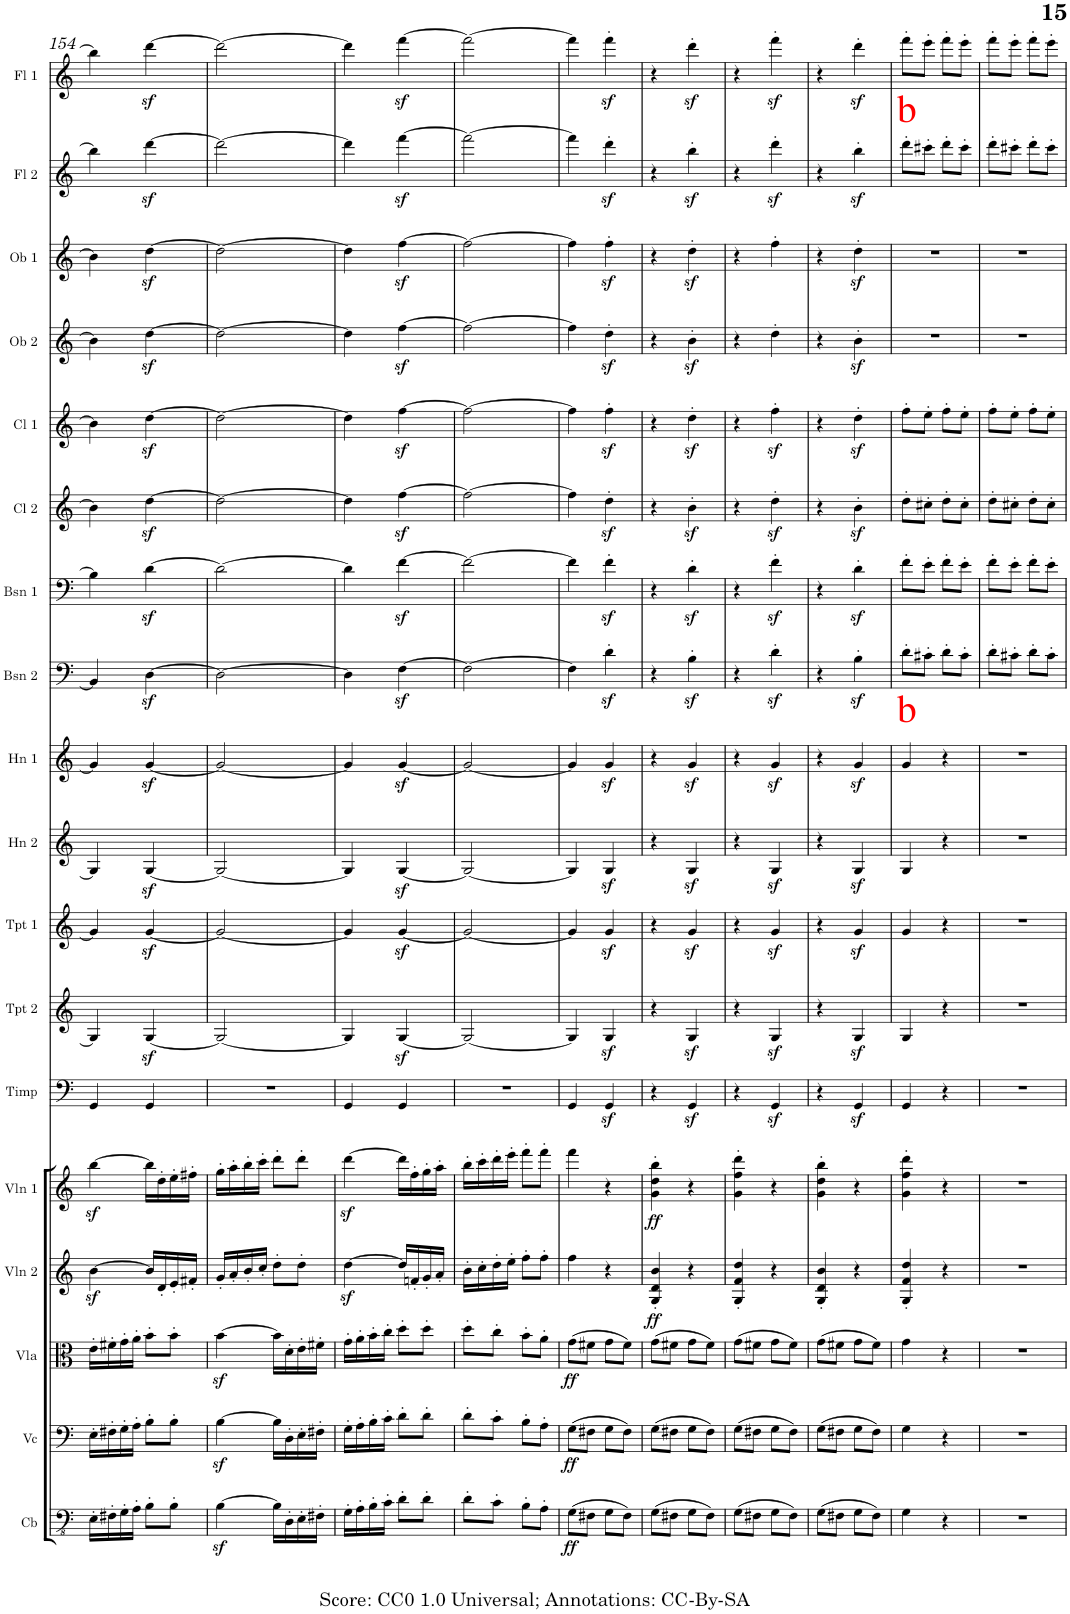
**kern	**dynam	**kern	**dynam	**kern	**dynam	**kern	**dynam	**kern	**dynam	**kern	**kern	**kern	**kern	**kern	**kern	**text	**kern	**kern	**kern	**kern	**kern	**kern	**kern	**text
*part18	*part18	*part17	*part17	*part16	*part16	*part15	*part15	*part14	*part14	*part13	*part12	*part11	*part10	*part9	*part8	*part8	*part7	*part6	*part5	*part4	*part3	*part2	*part1	*part1
*staff18	*staff18	*staff17	*staff17	*staff16	*staff16	*staff15	*staff15	*staff14	*staff14	*staff13	*staff12	*staff11	*staff10	*staff9	*staff8	*staff8	*staff7	*staff6	*staff5	*staff4	*staff3	*staff2	*staff1	*staff1
*I"Contrabass	*	*I"Violoncello	*	*I"Viola	*	*I"Violin 2	*	*I"Violin 1	*	*I"Timpani	*I"C Trumpet 2	*I"C Trumpet 1	*I"C Horn 2	*I"C Horn 1	*I"Bassoon 2	*	*I"Bassoon 1	*I"C Clarinet 2	*I"C Clarinet 1	*I"Oboe 2	*I"Oboe 1	*I"Flute 2	*I"Flute 1	*
*I'Cb	*	*I'Vc	*	*I'Vla	*	*I'Vln 2	*	*I'Vln 1	*	*I'Timp	*I'Tpt 2	*I'Tpt 1	*I'Hn 2	*I'Hn 1	*I'Bsn 2	*	*I'Bsn 1	*I'Cl 2	*I'Cl 1	*I'Ob 2	*I'Ob 1	*I'Fl 2	*I'Fl 1	*
!!LO:PB:g=z
*clefFv4	*	*clefF4	*	*clefC3	*	*clefG2	*	*clefG2	*	*clefF4	*clefG2	*clefG2	*clefG2	*clefG2	*clefF4	*	*clefF4	*clefG2	*clefG2	*clefG2	*clefG2	*clefG2	*clefG2	*
*	*	*	*	*	*	*	*	*	*	*	*	*	*Trd7c12	*Trd7c12	*	*	*	*Trd1c2	*Trd1c2	*	*	*	*	*
*k[]	*	*k[]	*	*k[]	*	*k[]	*	*k[]	*	*k[]	*k[]	*k[]	*k[]	*k[]	*k[]	*	*k[]	*k[]	*k[]	*k[]	*k[]	*k[]	*k[]	*
*M2/4	*	*M2/4	*	*M2/4	*	*M2/4	*	*M2/4	*	*M2/4	*M2/4	*M2/4	*M2/4	*M2/4	*M2/4	*	*M2/4	*M2/4	*M2/4	*M2/4	*M2/4	*M2/4	*M2/4	*
=154	=154	=154	=154	=154	=154	=154	=154	=154	=154	=154	=154	=154	=154	=154	=154	=154	=154	=154	=154	=154	=154	=154	=154	=154
16EE'\LL	.	16E'\LL	.	16e'\LL	.	[4bz<\	.	[4bbz<\	.	4GG/	4G/]	4g/]	4G/]	4g/]	4BB/]	.	4B\]	4b\]	4b\]	4b\]	4b\]	4bb\]	4bb\]	.
16FF#X'\	.	16F#X'\	.	16f#X'\	.	.	.	.	.	.	.	.	.	.	.	.	.	.	.	.	.	.	.	.
16GG'\	.	16G'\	.	16g'\	.	.	.	.	.	.	.	.	.	.	.	.	.	.	.	.	.	.	.	.
16AA'\JJ	.	16A'\JJ	.	16a'\JJ	.	.	.	.	.	.	.	.	.	.	.	.	.	.	.	.	.	.	.	.
8BB'\L	.	8B'\L	.	8b'\L	.	16b/LL]	.	16bb\LL]	.	4GG/	[4Gz</	[4gz</	[4Gz</	[4gz</	[4Dz<\	.	[4dz<\	[4ddz<\	[4ddz<\	[4ddz<\	[4ddz<\	[4dddz<\	[4dddz<\	.
.	.	.	.	.	.	16d'/	.	16dd'\	.	.	.	.	.	.	.	.	.	.	.	.	.	.	.	.
8BB'\J	.	8B'\J	.	8b'\J	.	16e'/	.	16ee'\	.	.	.	.	.	.	.	.	.	.	.	.	.	.	.	.
.	.	.	.	.	.	16f#X'/JJ	.	16ff#X'\JJ	.	.	.	.	.	.	.	.	.	.	.	.	.	.	.	.
=155	=155	=155	=155	=155	=155	=155	=155	=155	=155	=155	=155	=155	=155	=155	=155	=155	=155	=155	=155	=155	=155	=155	=155	=155
[4BBz<\	.	[4Bz<\	.	[4bz<\	.	16g'/LL	.	16gg'\LL	.	2r	2G/_	2g/_	2G/_	2g/_	2D\_	.	2d\_	2dd\_	2dd\_	2dd\_	2dd\_	2ddd\_	2ddd\_	.
.	.	.	.	.	.	16a'/	.	16aa'\	.	.	.	.	.	.	.	.	.	.	.	.	.	.	.	.
.	.	.	.	.	.	16b'/	.	16bb'\	.	.	.	.	.	.	.	.	.	.	.	.	.	.	.	.
.	.	.	.	.	.	16cc'/JJ	.	16ccc'\JJ	.	.	.	.	.	.	.	.	.	.	.	.	.	.	.	.
16BB\LL]	.	16B\LL]	.	16b\LL]	.	8dd'\L	.	8ddd'\L	.	.	.	.	.	.	.	.	.	.	.	.	.	.	.	.
16DD'\	.	16D'\	.	16d'\	.	.	.	.	.	.	.	.	.	.	.	.	.	.	.	.	.	.	.	.
16EE'\	.	16E'\	.	16e'\	.	8dd'\J	.	8ddd'\J	.	.	.	.	.	.	.	.	.	.	.	.	.	.	.	.
16FF#X'\JJ	.	16F#X'\JJ	.	16f#X'\JJ	.	.	.	.	.	.	.	.	.	.	.	.	.	.	.	.	.	.	.	.
=156	=156	=156	=156	=156	=156	=156	=156	=156	=156	=156	=156	=156	=156	=156	=156	=156	=156	=156	=156	=156	=156	=156	=156	=156
16GG'\LL	.	16G'\LL	.	16g'\LL	.	[4ddz<\	.	[4dddz<\	.	4GG/	4G/]	4g/]	4G/]	4g/]	4D\]	.	4d\]	4dd\]	4dd\]	4dd\]	4dd\]	4ddd\]	4ddd\]	.
16AA'\	.	16A'\	.	16a'\	.	.	.	.	.	.	.	.	.	.	.	.	.	.	.	.	.	.	.	.
16BB'\	.	16B'\	.	16b'\	.	.	.	.	.	.	.	.	.	.	.	.	.	.	.	.	.	.	.	.
16C'\JJ	.	16c'\JJ	.	16cc'\JJ	.	.	.	.	.	.	.	.	.	.	.	.	.	.	.	.	.	.	.	.
8D'\L	.	8d'\L	.	8dd'\L	.	16dd/LL]	.	16ddd\LL]	.	4GG/	[4Gz</	[4gz</	[4Gz</	[4gz</	[4Fz<\	.	[4fz<\	[4ffz<\	[4ffz<\	[4ffz<\	[4ffz<\	[4fffz<\	[4fffz<\	.
.	.	.	.	.	.	16fn'/	.	16ff'\	.	.	.	.	.	.	.	.	.	.	.	.	.	.	.	.
8D'\J	.	8d'\J	.	8dd'\J	.	16g'/	.	16gg'\	.	.	.	.	.	.	.	.	.	.	.	.	.	.	.	.
.	.	.	.	.	.	16a'/JJ	.	16aa'\JJ	.	.	.	.	.	.	.	.	.	.	.	.	.	.	.	.
=157	=157	=157	=157	=157	=157	=157	=157	=157	=157	=157	=157	=157	=157	=157	=157	=157	=157	=157	=157	=157	=157	=157	=157	=157
8D'\L	.	8d'\L	.	8dd'\L	.	16b'\LL	.	16bb'\LL	.	2r	2G/_	2g/_	2G/_	2g/_	2F\_	.	2f\_	2ff\_	2ff\_	2ff\_	2ff\_	2fff\_	2fff\_	.
.	.	.	.	.	.	16cc'\	.	16ccc'\	.	.	.	.	.	.	.	.	.	.	.	.	.	.	.	.
8C'\J	.	8c'\J	.	8cc'\J	.	16dd'\	.	16ddd'\	.	.	.	.	.	.	.	.	.	.	.	.	.	.	.	.
.	.	.	.	.	.	16ee'\JJ	.	16eee'\JJ	.	.	.	.	.	.	.	.	.	.	.	.	.	.	.	.
8BB'\L	.	8B'\L	.	8b'\L	.	8ff'\L	.	8fff'\L	.	.	.	.	.	.	.	.	.	.	.	.	.	.	.	.
8AA'\J	.	8A'\J	.	8a'\J	.	8ff'\J	.	8fff'\J	.	.	.	.	.	.	.	.	.	.	.	.	.	.	.	.
=158	=158	=158	=158	=158	=158	=158	=158	=158	=158	=158	=158	=158	=158	=158	=158	=158	=158	=158	=158	=158	=158	=158	=158	=158
!	!LO:DY:b	!	!LO:DY:b	!	!LO:DY:b	!	!	!	!	!	!	!	!	!	!	!	!	!	!	!	!	!	!	!
(8GG\L	ff	(8G\L	ff	(8g\L	ff	4ff\	.	4fff\	.	4GG/	4G/]	4g/]	4G/]	4g/]	4F\]	.	4f\]	4ff\]	4ff\]	4ff\]	4ff\]	4fff\]	4fff\]	.
8FF#X\J	.	8F#X\J	.	8f#X\J	.	.	.	.	.	.	.	.	.	.	.	.	.	.	.	.	.	.	.	.
8GG\L	.	8G\L	.	8g\L	.	4r	.	4r	.	4GGz</	4Gz</	4gz</	4Gz</	4gz</	4dz<'\	.	4fz<'\	4ddz<'\	4ffz<'\	4ddz<'\	4ffz<'\	4dddz<'\	4fffz<'\	.
8FF#\J)	.	8F#\J)	.	8f#\J)	.	.	.	.	.	.	.	.	.	.	.	.	.	.	.	.	.	.	.	.
=159	=159	=159	=159	=159	=159	=159	=159	=159	=159	=159	=159	=159	=159	=159	=159	=159	=159	=159	=159	=159	=159	=159	=159	=159
!	!	!	!	!	!	!	!LO:DY:b	!	!LO:DY:b	!	!	!	!	!	!	!	!	!	!	!	!	!	!	!
(8GG\L	.	(8G\L	.	(8g\L	.	4G/' 4d/' 4b/'	ff	4g\' 4dd\' 4bb\'	ff	4r	4r	4r	4r	4r	4r	.	4r	4r	4r	4r	4r	4r	4r	.
8FF#X\J	.	8F#X\J	.	8f#X\J	.	.	.	.	.	.	.	.	.	.	.	.	.	.	.	.	.	.	.	.
8GG\L	.	8G\L	.	8g\L	.	4r	.	4r	.	4GGz</	4Gz</	4gz</	4Gz</	4gz</	4Bz<'\	.	4dz<'\	4bz<'\	4ddz<'\	4bz<'\	4ddz<'\	4bbz<'\	4dddz<'\	.
8FF#\J)	.	8F#\J)	.	8f#\J)	.	.	.	.	.	.	.	.	.	.	.	.	.	.	.	.	.	.	.	.
=160	=160	=160	=160	=160	=160	=160	=160	=160	=160	=160	=160	=160	=160	=160	=160	=160	=160	=160	=160	=160	=160	=160	=160	=160
(8GG\L	.	(8G\L	.	(8g\L	.	4G/' 4f/' 4dd/'	.	4g\' 4ff\' 4ddd\'	.	4r	4r	4r	4r	4r	4r	.	4r	4r	4r	4r	4r	4r	4r	.
8FF#X\J	.	8F#X\J	.	8f#X\J	.	.	.	.	.	.	.	.	.	.	.	.	.	.	.	.	.	.	.	.
8GG\L	.	8G\L	.	8g\L	.	4r	.	4r	.	4GGz</	4Gz</	4gz</	4Gz</	4gz</	4dz<'\	.	4fz<'\	4ddz<'\	4ffz<'\	4dd'\	4ff'\	4dddz<'\	4fffz<'\	.
8FF#\J)	.	8F#\J)	.	8f#\J)	.	.	.	.	.	.	.	.	.	.	.	.	.	.	.	.	.	.	.	.
=161	=161	=161	=161	=161	=161	=161	=161	=161	=161	=161	=161	=161	=161	=161	=161	=161	=161	=161	=161	=161	=161	=161	=161	=161
(8GG\L	.	(8G\L	.	(8g\L	.	4G/' 4d/' 4b/'	.	4g\' 4dd\' 4bb\'	.	4r	4r	4r	4r	4r	4r	.	4r	4r	4r	4r	4r	4r	4r	.
8FF#X\J	.	8F#X\J	.	8f#X\J	.	.	.	.	.	.	.	.	.	.	.	.	.	.	.	.	.	.	.	.
8GG\L	.	8G\L	.	8g\L	.	4r	.	4r	.	4GGz</	4Gz</	4gz</	4Gz</	4gz</	4Bz<'\	.	4dz<'\	4bz<'\	4ddz<'\	4bz<'\	4ddz<'\	4bbz<'\	4dddz<'\	.
8FF#\J)	.	8F#\J)	.	8f#\J)	.	.	.	.	.	.	.	.	.	.	.	.	.	.	.	.	.	.	.	.
=162	=162	=162	=162	=162	=162	=162	=162	=162	=162	=162	=162	=162	=162	=162	=162	=162	=162	=162	=162	=162	=162	=162	=162	=162
!	!	!	!	!	!	!	!	!	!	!	!	!	!	!	!	!LO:LY:b:color=#FF0000	!	!	!	!	!	!	!	!LO:LY:b:color=#FF0000
4GG\	.	4G\	.	4g\	.	4G/' 4f/' 4dd/'	.	4g\' 4ff\' 4ddd\'	.	4GG/	4G/	4g/	4G/	4g/	8d'\L	b	8f'\L	8dd'\L	8ff'\L	2r	2r	8ddd'\L	8fff'\L	b
.	.	.	.	.	.	.	.	.	.	.	.	.	.	.	8c#X'\J	.	8e'\J	8cc#X'\J	8ee'\J	.	.	8ccc#X'\J	8eee'\J	.
4r	.	4r	.	4r	.	4r	.	4r	.	4r	4r	4r	4r	4r	8d'\L	.	8f'\L	8dd'\L	8ff'\L	.	.	8ddd'\L	8fff'\L	.
.	.	.	.	.	.	.	.	.	.	.	.	.	.	.	8c#'\J	.	8e'\J	8cc#'\J	8ee'\J	.	.	8ccc#'\J	8eee'\J	.
=163	=163	=163	=163	=163	=163	=163	=163	=163	=163	=163	=163	=163	=163	=163	=163	=163	=163	=163	=163	=163	=163	=163	=163	=163
2r	.	2r	.	2r	.	2r	.	2r	.	2r	2r	2r	2r	2r	8d'\L	.	8f'\L	8dd'\L	8ff'\L	2r	2r	8ddd'\L	8fff'\L	.
.	.	.	.	.	.	.	.	.	.	.	.	.	.	.	8c#X'\J	.	8e'\J	8cc#X'\J	8ee'\J	.	.	8ccc#X'\J	8eee'\J	.
.	.	.	.	.	.	.	.	.	.	.	.	.	.	.	8d'\L	.	8f'\L	8dd'\L	8ff'\L	.	.	8ddd'\L	8fff'\L	.
.	.	.	.	.	.	.	.	.	.	.	.	.	.	.	8c#'\J	.	8e'\J	8cc#'\J	8ee'\J	.	.	8ccc#'\J	8eee'\J	.
=	=	=	=	=	=	=	=	=	=	=	=	=	=	=	=	=	=	=	=	=	=	=	=	=
*-	*-	*-	*-	*-	*-	*-	*-	*-	*-	*-	*-	*-	*-	*-	*-	*-	*-	*-	*-	*-	*-	*-	*-	*-
